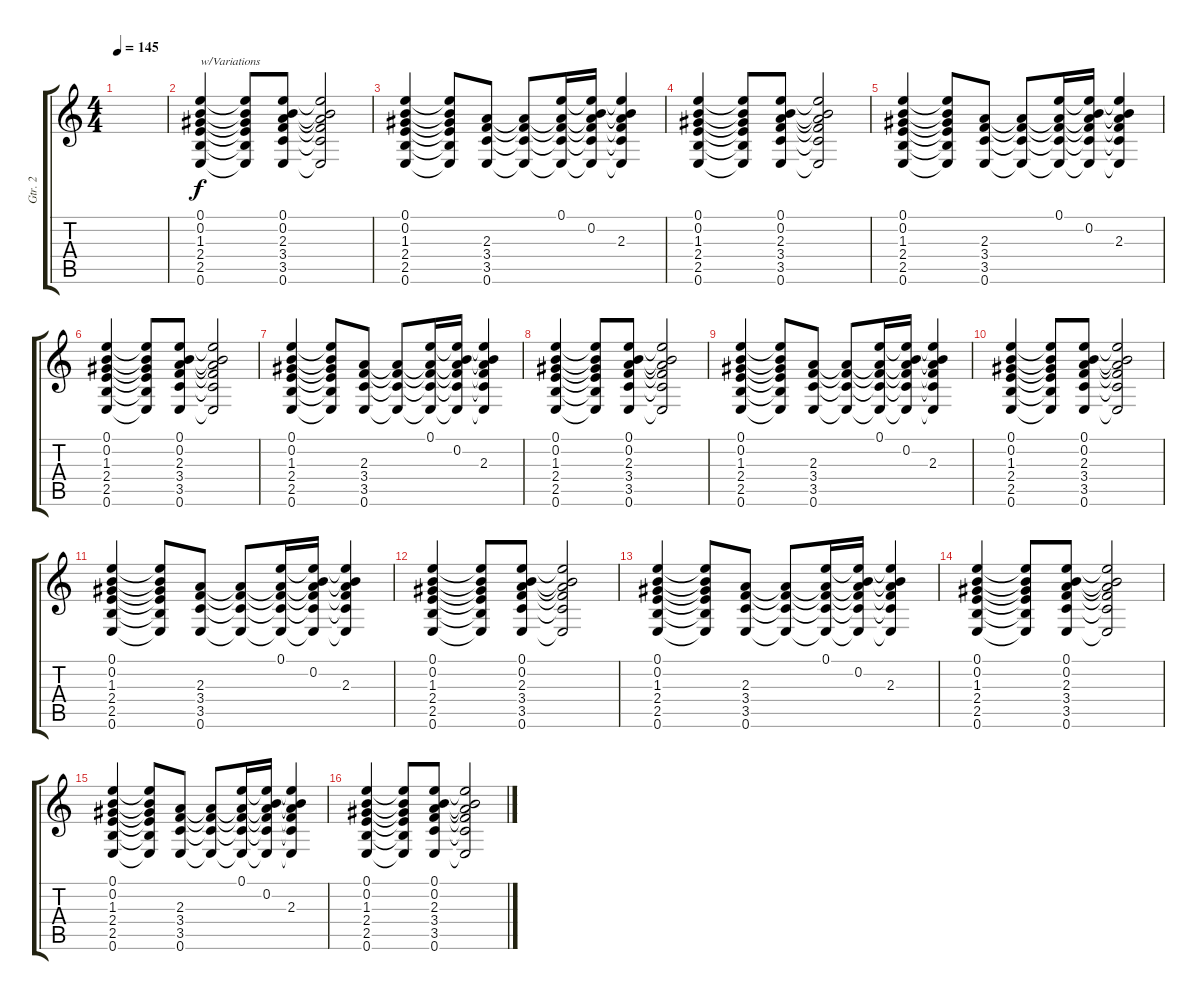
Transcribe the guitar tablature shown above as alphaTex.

\track ("Gtr. 2" "Gtr. 2") {instrument overdrivenguitar}
\staff {score tabs}
\tuning (E4 B3 G3 D3 A2 E2) {hide}
\ts (4 4)
\tempo 145
\clef g2
\ks c
|
(0.1 0.2 1.3 2.4 2.5 0.6).4{txt "w/Variations" instrument electricguitarclean} (0.1{t} 0.2{t} 1.3{t} 2.4{t} 2.5{t} 0.6{t}).8 (0.1 0.2 2.3 3.4 3.5 0.6).8 (0.1{t} 0.2{t} 2.3{t} 3.4{t} 3.5{t} 0.6{t}).2 |
(0.1 0.2 1.3 2.4 2.5 0.6).4 (0.1{t} 0.2{t} 1.3{t} 2.4{t} 2.5{t} 0.6{t}).8 (2.3 3.4 3.5 0.6).8 (2.3{t} 3.4{t} 3.5{t} 0.6{t}).8 (0.1 2.3{t} 3.4{t} 3.5{t} 0.6{t}).16 (0.1{t} 0.2 2.3{t} 3.4{t} 3.5{t} 0.6{t}).16 (0.1{t} 0.2{t} 2.3 3.4{t} 3.5{t} 0.6{t}).4 |
(0.1 0.2 1.3 2.4 2.5 0.6).4 (0.1{t} 0.2{t} 1.3{t} 2.4{t} 2.5{t} 0.6{t}).8 (0.1 0.2 2.3 3.4 3.5 0.6).8 (0.1{t} 0.2{t} 2.3{t} 3.4{t} 3.5{t} 0.6{t}).2 |
(0.1 0.2 1.3 2.4 2.5 0.6).4 (0.1{t} 0.2{t} 1.3{t} 2.4{t} 2.5{t} 0.6{t}).8 (2.3 3.4 3.5 0.6).8 (2.3{t} 3.4{t} 3.5{t} 0.6{t}).8 (0.1 2.3{t} 3.4{t} 3.5{t} 0.6{t}).16 (0.1{t} 0.2 2.3{t} 3.4{t} 3.5{t} 0.6{t}).16 (0.1{t} 0.2{t} 2.3 3.4{t} 3.5{t} 0.6{t}).4 |
(0.1 0.2 1.3 2.4 2.5 0.6).4 (0.1{t} 0.2{t} 1.3{t} 2.4{t} 2.5{t} 0.6{t}).8 (0.1 0.2 2.3 3.4 3.5 0.6).8 (0.1{t} 0.2{t} 2.3{t} 3.4{t} 3.5{t} 0.6{t}).2 |
(0.1 0.2 1.3 2.4 2.5 0.6).4 (0.1{t} 0.2{t} 1.3{t} 2.4{t} 2.5{t} 0.6{t}).8 (2.3 3.4 3.5 0.6).8 (2.3{t} 3.4{t} 3.5{t} 0.6{t}).8 (0.1 2.3{t} 3.4{t} 3.5{t} 0.6{t}).16 (0.1{t} 0.2 2.3{t} 3.4{t} 3.5{t} 0.6{t}).16 (0.1{t} 0.2{t} 2.3 3.4{t} 3.5{t} 0.6{t}).4 |
(0.1 0.2 1.3 2.4 2.5 0.6).4 (0.1{t} 0.2{t} 1.3{t} 2.4{t} 2.5{t} 0.6{t}).8 (0.1 0.2 2.3 3.4 3.5 0.6).8 (0.1{t} 0.2{t} 2.3{t} 3.4{t} 3.5{t} 0.6{t}).2 |
(0.1 0.2 1.3 2.4 2.5 0.6).4 (0.1{t} 0.2{t} 1.3{t} 2.4{t} 2.5{t} 0.6{t}).8 (2.3 3.4 3.5 0.6).8 (2.3{t} 3.4{t} 3.5{t} 0.6{t}).8 (0.1 2.3{t} 3.4{t} 3.5{t} 0.6{t}).16 (0.1{t} 0.2 2.3{t} 3.4{t} 3.5{t} 0.6{t}).16 (0.1{t} 0.2{t} 2.3 3.4{t} 3.5{t} 0.6{t}).4 |
(0.1 0.2 1.3 2.4 2.5 0.6).4 (0.1{t} 0.2{t} 1.3{t} 2.4{t} 2.5{t} 0.6{t}).8 (0.1 0.2 2.3 3.4 3.5 0.6).8 (0.1{t} 0.2{t} 2.3{t} 3.4{t} 3.5{t} 0.6{t}).2 |
(0.1 0.2 1.3 2.4 2.5 0.6).4 (0.1{t} 0.2{t} 1.3{t} 2.4{t} 2.5{t} 0.6{t}).8 (2.3 3.4 3.5 0.6).8 (2.3{t} 3.4{t} 3.5{t} 0.6{t}).8 (0.1 2.3{t} 3.4{t} 3.5{t} 0.6{t}).16 (0.1{t} 0.2 2.3{t} 3.4{t} 3.5{t} 0.6{t}).16 (0.1{t} 0.2{t} 2.3 3.4{t} 3.5{t} 0.6{t}).4 |
(0.1 0.2 1.3 2.4 2.5 0.6).4 (0.1{t} 0.2{t} 1.3{t} 2.4{t} 2.5{t} 0.6{t}).8 (0.1 0.2 2.3 3.4 3.5 0.6).8 (0.1{t} 0.2{t} 2.3{t} 3.4{t} 3.5{t} 0.6{t}).2 |
(0.1 0.2 1.3 2.4 2.5 0.6).4 (0.1{t} 0.2{t} 1.3{t} 2.4{t} 2.5{t} 0.6{t}).8 (2.3 3.4 3.5 0.6).8 (2.3{t} 3.4{t} 3.5{t} 0.6{t}).8 (0.1 2.3{t} 3.4{t} 3.5{t} 0.6{t}).16 (0.1{t} 0.2 2.3{t} 3.4{t} 3.5{t} 0.6{t}).16 (0.1{t} 0.2{t} 2.3 3.4{t} 3.5{t} 0.6{t}).4 |
(0.1 0.2 1.3 2.4 2.5 0.6).4 (0.1{t} 0.2{t} 1.3{t} 2.4{t} 2.5{t} 0.6{t}).8 (0.1 0.2 2.3 3.4 3.5 0.6).8 (0.1{t} 0.2{t} 2.3{t} 3.4{t} 3.5{t} 0.6{t}).2 |
(0.1 0.2 1.3 2.4 2.5 0.6).4 (0.1{t} 0.2{t} 1.3{t} 2.4{t} 2.5{t} 0.6{t}).8 (2.3 3.4 3.5 0.6).8 (2.3{t} 3.4{t} 3.5{t} 0.6{t}).8 (0.1 2.3{t} 3.4{t} 3.5{t} 0.6{t}).16 (0.1{t} 0.2 2.3{t} 3.4{t} 3.5{t} 0.6{t}).16 (0.1{t} 0.2{t} 2.3 3.4{t} 3.5{t} 0.6{t}).4 |
(0.1 0.2 1.3 2.4 2.5 0.6).4 (0.1{t} 0.2{t} 1.3{t} 2.4{t} 2.5{t} 0.6{t}).8 (0.1 0.2 2.3 3.4 3.5 0.6).8 (0.1{t} 0.2{t} 2.3{t} 3.4{t} 3.5{t} 0.6{t}).2
